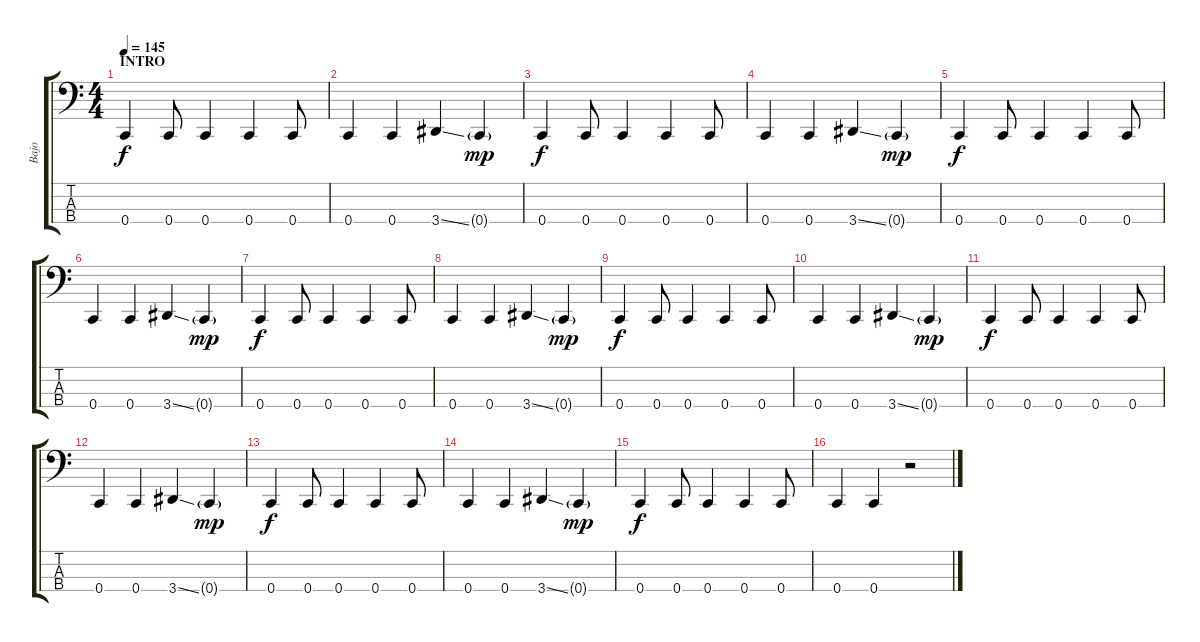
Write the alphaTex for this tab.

\track ("Bajo" "Bajo") {instrument electricbassfinger}
\staff {score tabs}
\tuning (Eb2 Bb1 F1 C1) {hide}
\ts (4 4)
\section ("" "INTRO")
\tempo 145
\clef f4
\ks c
0.4.4{dy f instrument electricbassfinger} 0.4.8 0.4.4 0.4.4 0.4.8 |
0.4.4 0.4.4 3.4{ss}.4 0.4{g}.4{dy mp volume 0} |
0.4.4{dy f volume 16} 0.4.8 0.4.4 0.4.4 0.4.8 |
0.4.4 0.4.4 3.4{ss}.4 0.4{g}.4{dy mp volume 0} |
0.4.4{dy f volume 16} 0.4.8 0.4.4 0.4.4 0.4.8 |
0.4.4 0.4.4 3.4{ss}.4 0.4{g}.4{dy mp volume 0} |
0.4.4{dy f volume 16} 0.4.8 0.4.4 0.4.4 0.4.8 |
0.4.4 0.4.4 3.4{ss}.4 0.4{g}.4{dy mp volume 0} |
0.4.4{dy f volume 16} 0.4.8 0.4.4 0.4.4 0.4.8 |
0.4.4 0.4.4 3.4{ss}.4 0.4{g}.4{dy mp volume 0} |
0.4.4{dy f volume 16} 0.4.8 0.4.4 0.4.4 0.4.8 |
0.4.4 0.4.4 3.4{ss}.4 0.4{g}.4{dy mp volume 0} |
0.4.4{dy f volume 16} 0.4.8 0.4.4 0.4.4 0.4.8 |
0.4.4 0.4.4 3.4{ss}.4 0.4{g}.4{dy mp volume 0} |
0.4.4{dy f volume 16} 0.4.8 0.4.4 0.4.4 0.4.8 |
0.4.4 0.4.4 r.2
